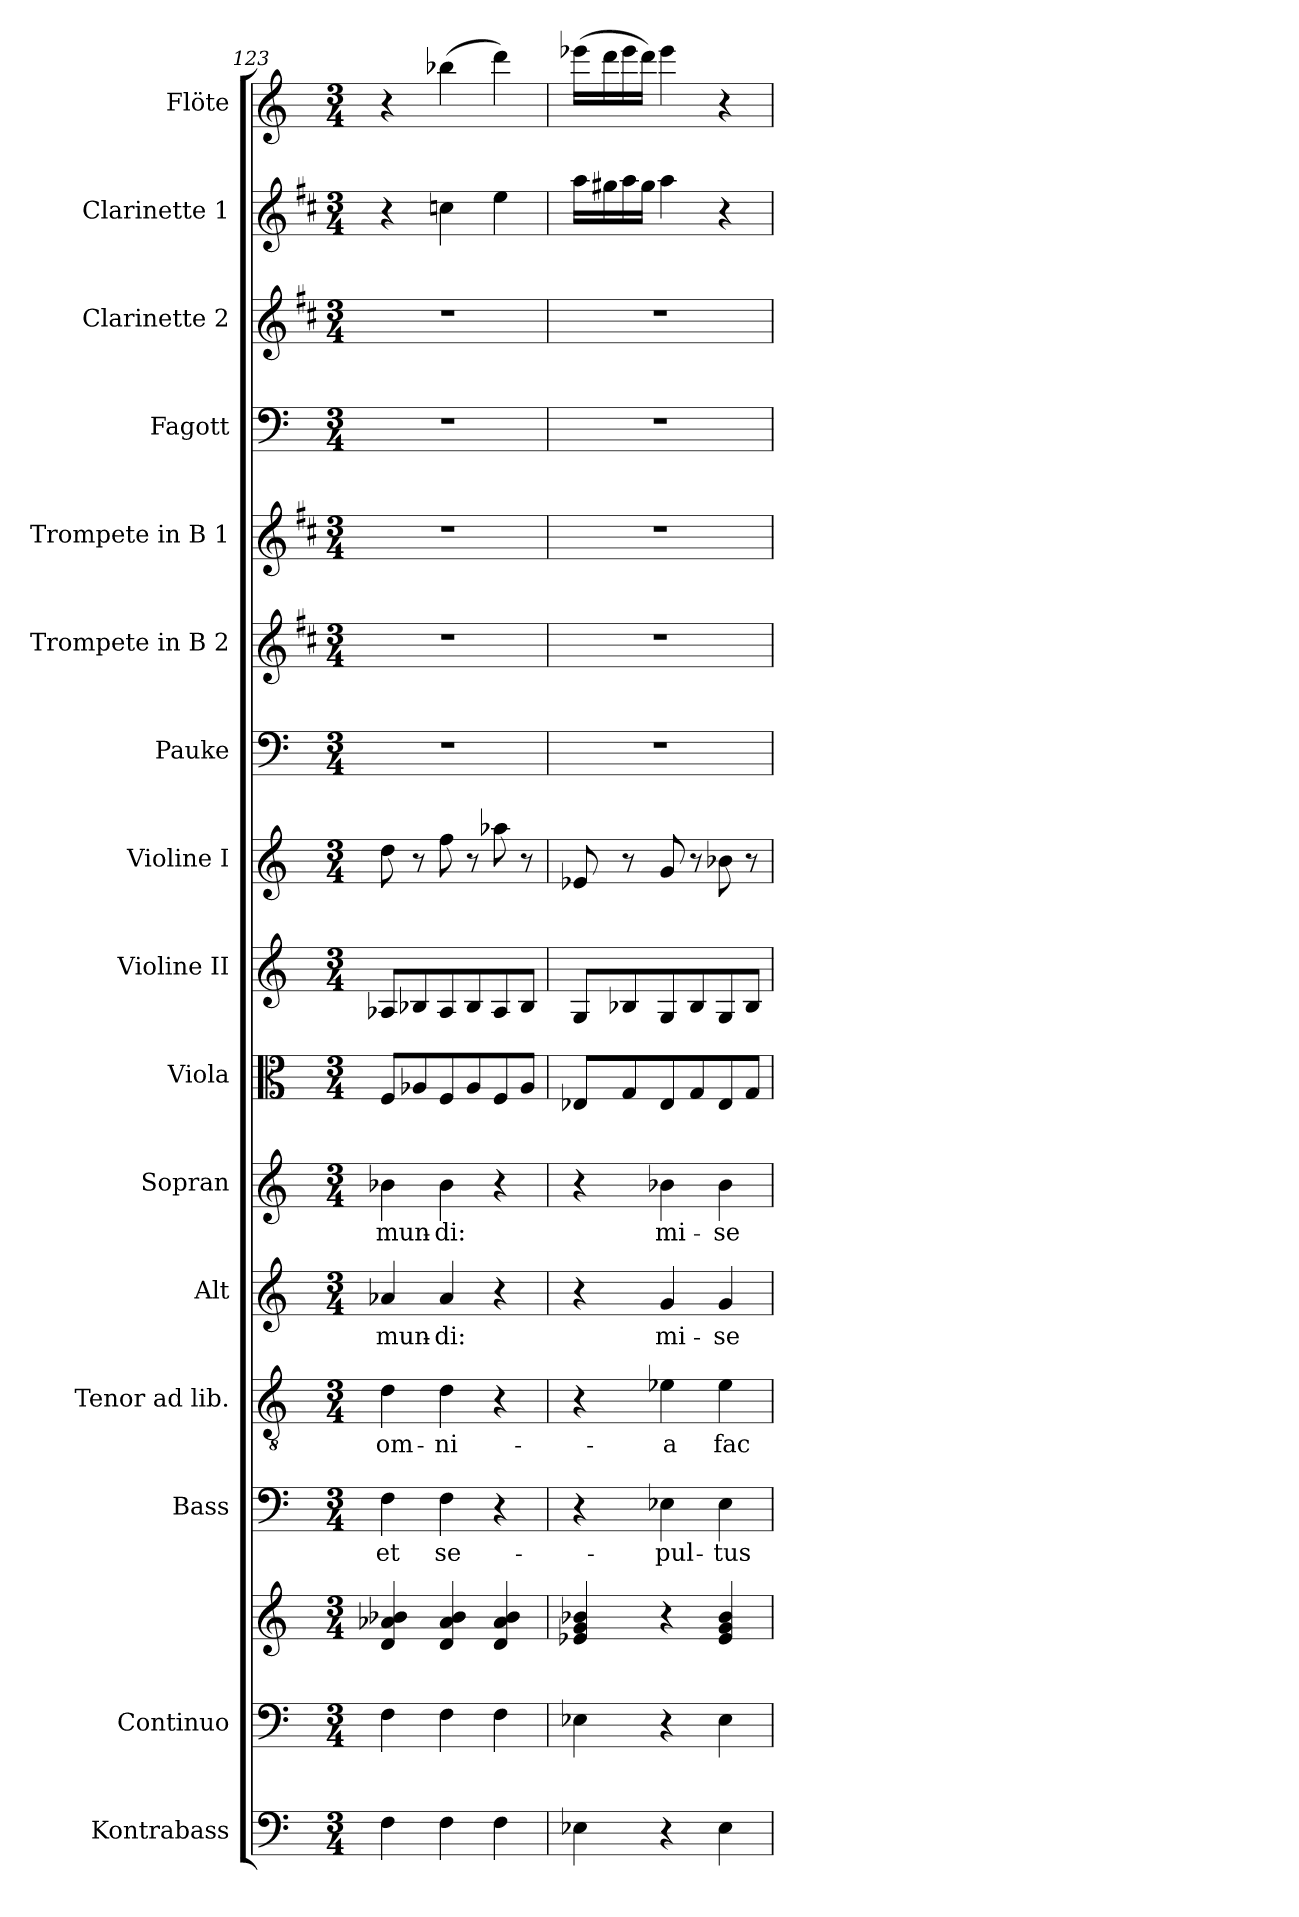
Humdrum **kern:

**kern	**kern	**kern	**kern	**text	**kern	**text	**kern	**text	**kern	**text	**kern	**kern	**kern	**kern	**kern	**kern	**kern	**kern	**kern	**kern
*part16	*part15	*part15	*part14	*part14	*part13	*part13	*part12	*part12	*part11	*part11	*part10	*part9	*part8	*part7	*part6	*part5	*part4	*part3	*part2	*part1
*staff17	*staff16	*staff15	*staff14	*staff14	*staff13	*staff13	*staff12	*staff12	*staff11	*staff11	*staff10	*staff9	*staff8	*staff7	*staff6	*staff5	*staff4	*staff3	*staff2	*staff1
*I"Kontrabass	*I"Continuo	*	*I"Bass	*	*I"Tenor ad lib.	*	*I"Alt	*	*I"Sopran	*	*I"Viola	*I"Violine II	*I"Violine I	*I"Pauke	*I"Trompete in B 2	*I"Trompete in B 1	*I"Fagott	*I"Clarinette 2	*I"Clarinette 1	*I"Flöte
*I'Kb.	*I'cont.	*	*I'B	*	*I'T	*	*I'A	*	*I'S	*	*I'Vla.	*I'Vl. II	*I'Vl. I	*I'Pk.	*	*	*I'Fg.	*I'Cl. 2	*I'Cl. 1	*I'Fl.
*clefF4	*clefF4	*clefG2	*clefF4	*	*clefGv2	*	*clefG2	*	*clefG2	*	*clefC3	*clefG2	*clefG2	*clefF4	*clefG2	*clefG2	*clefF4	*clefG2	*clefG2	*clefG2
*ITrd7c12	*	*	*	*	*	*	*	*	*	*	*	*	*	*	*ITrd1c2	*ITrd1c2	*	*ITrd1c2	*ITrd1c2	*
*k[]	*k[]	*k[]	*k[]	*	*k[]	*	*k[]	*	*k[]	*	*k[]	*k[]	*k[]	*k[]	*k[]	*k[]	*k[]	*k[]	*k[]	*k[]
*C:	*C:	*C:	*C:	*	*C:	*	*C:	*	*C:	*	*C:	*C:	*C:	*C:	*C:	*C:	*C:	*C:	*C:	*C:
*M3/4	*M3/4	*M3/4	*M3/4	*	*M3/4	*	*M3/4	*	*M3/4	*	*M3/4	*M3/4	*M3/4	*M3/4	*M3/4	*M3/4	*M3/4	*M3/4	*M3/4	*M3/4
=123	=123	=123	=123	=123	=123	=123	=123	=123	=123	=123	=123	=123	=123	=123	=123	=123	=123	=123	=123	=123
!	!	!	!	!LO:LY:b	!	!LO:LY:b	!	!LO:LY:b	!	!LO:LY:b	!	!	!	!	!	!	!	!	!	!
4FF\	4F\	4d/ 4a-X/ 4b-X/	4F\	et	4d\	om-	4a-X/	mun-	4b-X\	mun-	8F/L	8A-X/L	8dd\	2.r	2.r	2.r	2.r	2.r	4r	4r
.	.	.	.	.	.	.	.	.	.	.	8A-X/	8B-X/	8r	.	.	.	.	.	.	.
!	!	!	!	!LO:LY:b	!	!LO:LY:b	!	!LO:LY:b	!	!LO:LY:b	!	!	!	!	!	!	!	!	!	!
4FF\	4F\	4d/ 4a-/ 4b-/	4F\	se-	4d\	-ni-	4a-/	-di:	4b-\	-di:	8F/	8A-/	8ff\	.	.	.	.	.	4b-X\	(>4bb-X\
.	.	.	.	.	.	.	.	.	.	.	8A-/	8B-/	8r	.	.	.	.	.	.	.
4FF\	4F\	4d/ 4a-/ 4b-/	4r	.	4r	.	4r	.	4r	.	8F/	8A-/	8aa-X\	.	.	.	.	.	4dd\	4ddd\)
.	.	.	.	.	.	.	.	.	.	.	8A-/J	8B-/J	8r	.	.	.	.	.	.	.
=124	=124	=124	=124	=124	=124	=124	=124	=124	=124	=124	=124	=124	=124	=124	=124	=124	=124	=124	=124	=124
4EE-X\	4E-X\	4e-X/ 4g/ 4b-X/	4r	.	4r	.	4r	.	4r	.	8E-X/L	8G/L	8e-X/	2.r	2.r	2.r	2.r	2.r	16gg\LL	(>16eee-X\LL
.	.	.	.	.	.	.	.	.	.	.	.	.	.	.	.	.	.	.	16ff#X\	16ddd\
.	.	.	.	.	.	.	.	.	.	.	8G/	8B-X/	8r	.	.	.	.	.	16gg\	16eee-\
.	.	.	.	.	.	.	.	.	.	.	.	.	.	.	.	.	.	.	16ff#\JJ	16ddd\JJ)
!	!	!	!	!LO:LY:b	!	!LO:LY:b	!	!LO:LY:b	!	!LO:LY:b	!	!	!	!	!	!	!	!	!	!
4r	4r	4r	4E-X\	-pul-	4e-X\	-a	4g/	mi-	4b-X\	mi-	8E-/	8G/	8g/	.	.	.	.	.	4gg\	4eee-\
.	.	.	.	.	.	.	.	.	.	.	8G/	8B-/	8r	.	.	.	.	.	.	.
!	!	!	!	!LO:LY:b	!	!LO:LY:b	!	!LO:LY:b	!	!LO:LY:b	!	!	!	!	!	!	!	!	!	!
4EE-\	4E-\	4e-/ 4g/ 4b-/	4E-\	-tus	4e-\	fac-	4g/	-se-	4b-\	-se-	8E-/	8G/	8b-X\	.	.	.	.	.	4r	4r
.	.	.	.	.	.	.	.	.	.	.	8G/J	8B-/J	8r	.	.	.	.	.	.	.
=	=	=	=	=	=	=	=	=	=	=	=	=	=	=	=	=	=	=	=	=
*-	*-	*-	*-	*-	*-	*-	*-	*-	*-	*-	*-	*-	*-	*-	*-	*-	*-	*-	*-	*-
